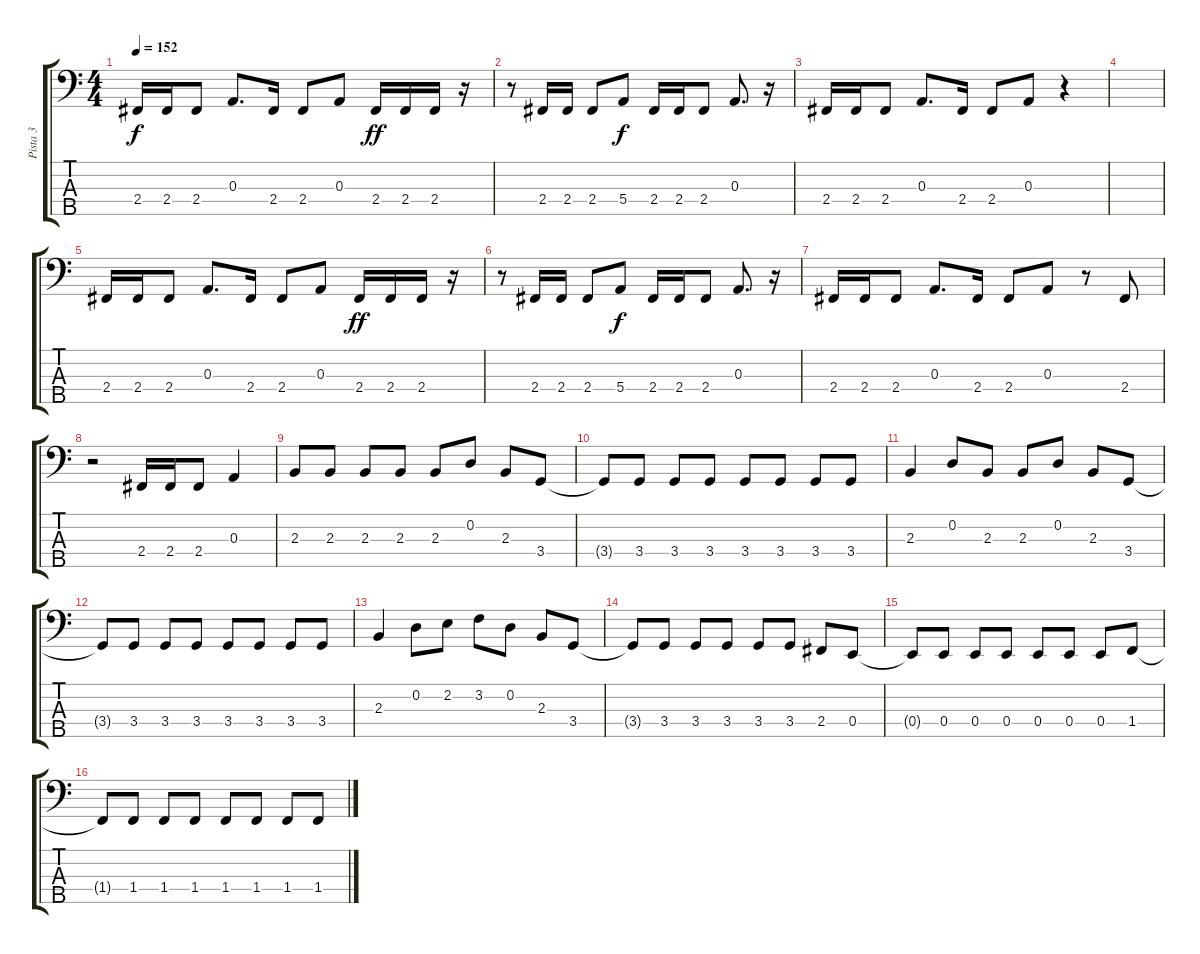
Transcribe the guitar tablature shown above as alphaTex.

\track ("Pista 3" "Pista 3") {instrument electricbassfinger}
\staff {score tabs}
\tuning (G2 D2 A1 E1 B0) {hide}
\ts (4 4)
\tempo 152
\clef f4
\ks c
2.4.16{dy f} 2.4.16 2.4.8 0.3.8{d} 2.4.16 2.4.8 0.3.8 2.4.16{dy ff} 2.4.16 2.4.16 r.16 |
r.8 2.4.16 2.4.16 2.4.8 5.4.8{dy f} 2.4.16 2.4.16 2.4.8 0.3.8{d} r.16 |
2.4.16 2.4.16 2.4.8 0.3.8{d} 2.4.16 2.4.8 0.3.8 r.4 |
|
2.4.16 2.4.16 2.4.8 0.3.8{d} 2.4.16 2.4.8 0.3.8 2.4.16{dy ff} 2.4.16 2.4.16 r.16 |
r.8 2.4.16 2.4.16 2.4.8 5.4.8{dy f} 2.4.16 2.4.16 2.4.8 0.3.8{d} r.16 |
2.4.16 2.4.16 2.4.8 0.3.8{d} 2.4.16 2.4.8 0.3.8 r.8 2.4.8 |
r.2 2.4.16 2.4.16 2.4.8 0.3.4 |
2.3.8 2.3.8 2.3.8 2.3.8 2.3.8 0.2.8 2.3.8 3.4.8 |
3.4{t}.8 3.4.8 3.4.8 3.4.8 3.4.8 3.4.8 3.4.8 3.4.8 |
2.3.4 0.2.8 2.3.8 2.3.8 0.2.8 2.3.8 3.4.8 |
3.4{t}.8 3.4.8 3.4.8 3.4.8 3.4.8 3.4.8 3.4.8 3.4.8 |
2.3.4 0.2.8 2.2.8 3.2.8 0.2.8 2.3.8 3.4.8 |
3.4{t}.8 3.4.8 3.4.8 3.4.8 3.4.8 3.4.8 2.4.8 0.4.8 |
0.4{t}.8 0.4.8 0.4.8 0.4.8 0.4.8 0.4.8 0.4.8 1.4.8 |
1.4{t}.8 1.4.8 1.4.8 1.4.8 1.4.8 1.4.8 1.4.8 1.4.8
